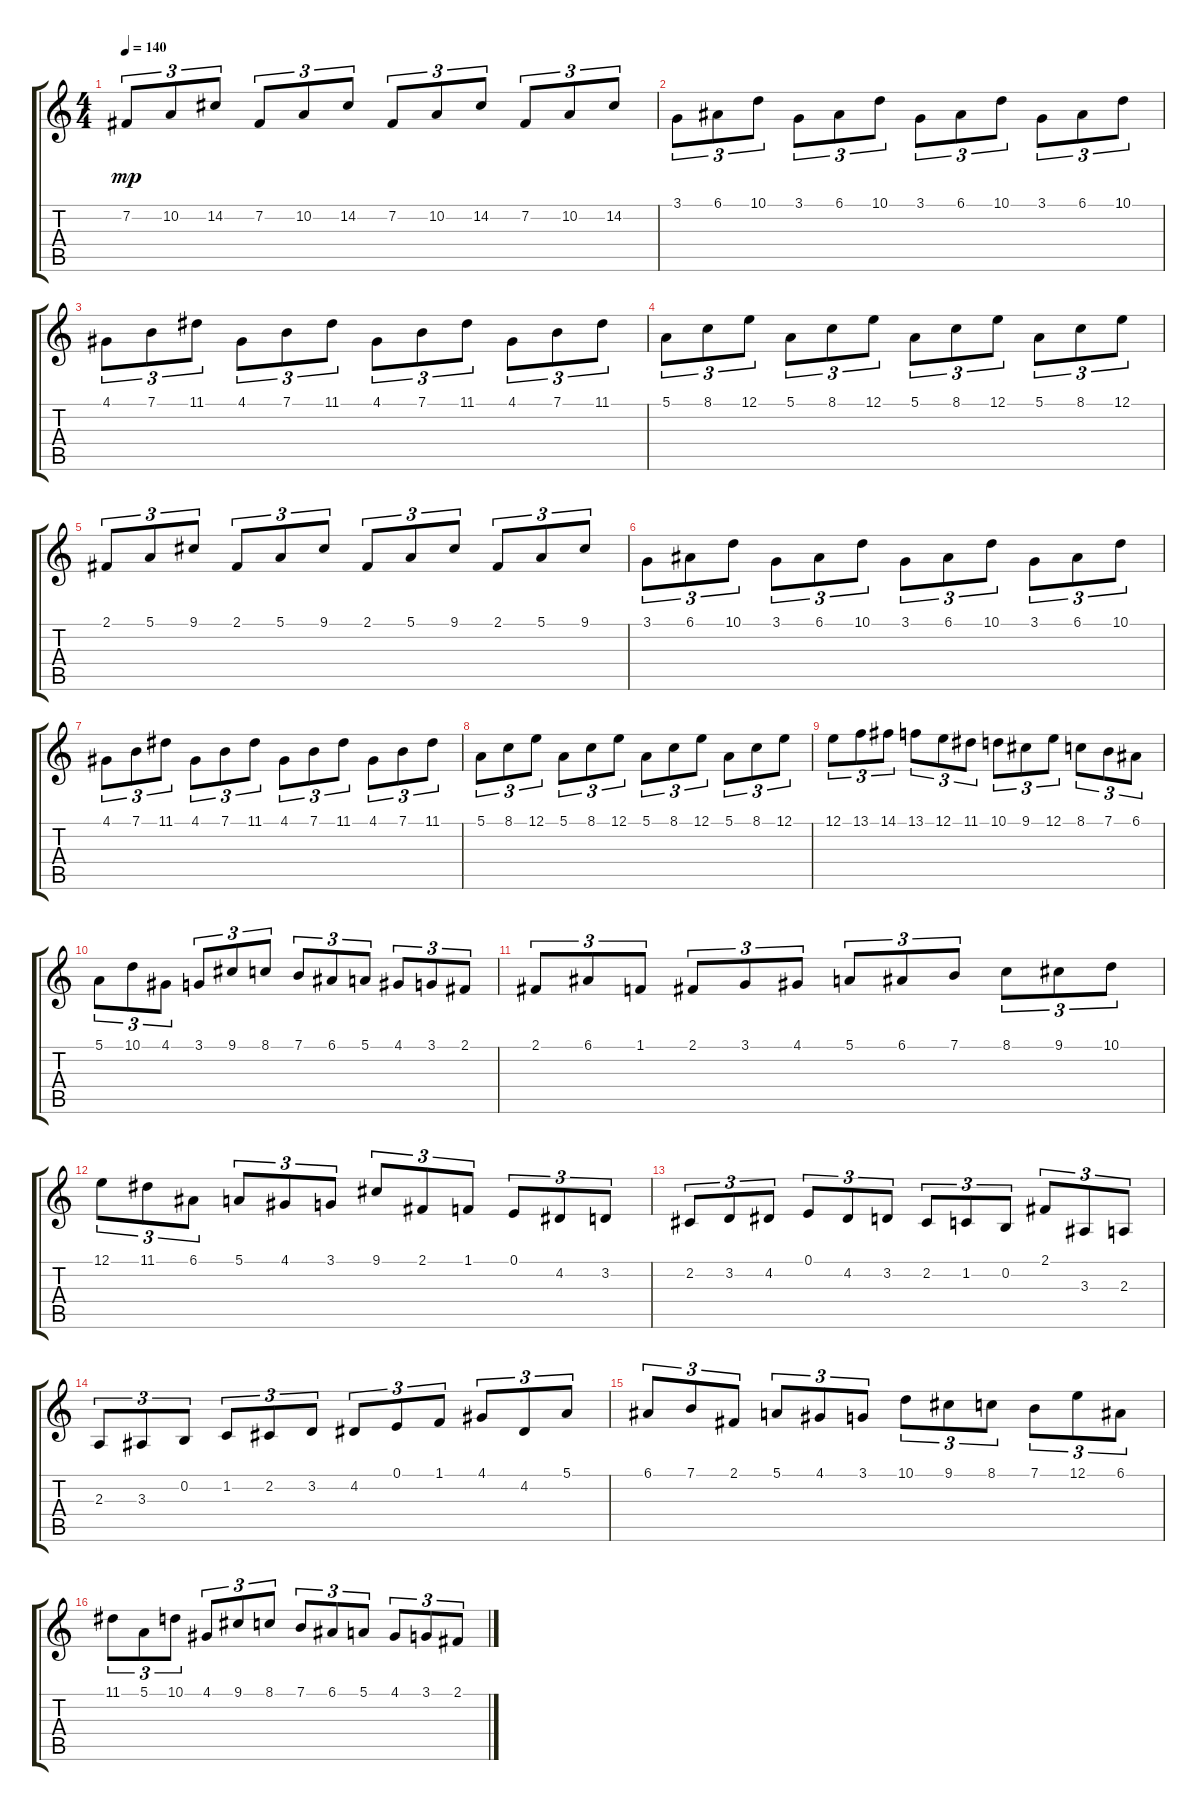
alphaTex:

\track "" {instrument stringensemble1}
\staff {score tabs}
\tuning (E4 B3 G3 D3 A2 E2) {hide}
\ts (4 4)
\tempo 140
\clef g2
\ks c
7.2.8{tu (3 2) dy mp} 10.2.8{tu (3 2)} 14.2.8{tu (3 2)} 7.2.8{tu (3 2)} 10.2.8{tu (3 2)} 14.2.8{tu (3 2)} 7.2.8{tu (3 2)} 10.2.8{tu (3 2)} 14.2.8{tu (3 2)} 7.2.8{tu (3 2)} 10.2.8{tu (3 2)} 14.2.8{tu (3 2)} |
3.1.8{tu (3 2)} 6.1.8{tu (3 2)} 10.1.8{tu (3 2)} 3.1.8{tu (3 2)} 6.1.8{tu (3 2)} 10.1.8{tu (3 2)} 3.1.8{tu (3 2)} 6.1.8{tu (3 2)} 10.1.8{tu (3 2)} 3.1.8{tu (3 2)} 6.1.8{tu (3 2)} 10.1.8{tu (3 2)} |
4.1.8{tu (3 2)} 7.1.8{tu (3 2)} 11.1.8{tu (3 2)} 4.1.8{tu (3 2)} 7.1.8{tu (3 2)} 11.1.8{tu (3 2)} 4.1.8{tu (3 2)} 7.1.8{tu (3 2)} 11.1.8{tu (3 2)} 4.1.8{tu (3 2)} 7.1.8{tu (3 2)} 11.1.8{tu (3 2)} |
5.1.8{tu (3 2)} 8.1.8{tu (3 2)} 12.1.8{tu (3 2)} 5.1.8{tu (3 2)} 8.1.8{tu (3 2)} 12.1.8{tu (3 2)} 5.1.8{tu (3 2)} 8.1.8{tu (3 2)} 12.1.8{tu (3 2)} 5.1.8{tu (3 2)} 8.1.8{tu (3 2)} 12.1.8{tu (3 2)} |
2.1.8{tu (3 2)} 5.1.8{tu (3 2)} 9.1.8{tu (3 2)} 2.1.8{tu (3 2)} 5.1.8{tu (3 2)} 9.1.8{tu (3 2)} 2.1.8{tu (3 2)} 5.1.8{tu (3 2)} 9.1.8{tu (3 2)} 2.1.8{tu (3 2)} 5.1.8{tu (3 2)} 9.1.8{tu (3 2)} |
3.1.8{tu (3 2)} 6.1.8{tu (3 2)} 10.1.8{tu (3 2)} 3.1.8{tu (3 2)} 6.1.8{tu (3 2)} 10.1.8{tu (3 2)} 3.1.8{tu (3 2)} 6.1.8{tu (3 2)} 10.1.8{tu (3 2)} 3.1.8{tu (3 2)} 6.1.8{tu (3 2)} 10.1.8{tu (3 2)} |
4.1.8{tu (3 2)} 7.1.8{tu (3 2)} 11.1.8{tu (3 2)} 4.1.8{tu (3 2)} 7.1.8{tu (3 2)} 11.1.8{tu (3 2)} 4.1.8{tu (3 2)} 7.1.8{tu (3 2)} 11.1.8{tu (3 2)} 4.1.8{tu (3 2)} 7.1.8{tu (3 2)} 11.1.8{tu (3 2)} |
5.1.8{tu (3 2)} 8.1.8{tu (3 2)} 12.1.8{tu (3 2)} 5.1.8{tu (3 2)} 8.1.8{tu (3 2)} 12.1.8{tu (3 2)} 5.1.8{tu (3 2)} 8.1.8{tu (3 2)} 12.1.8{tu (3 2)} 5.1.8{tu (3 2)} 8.1.8{tu (3 2)} 12.1.8{tu (3 2)} |
12.1.8{tu (3 2)} 13.1.8{tu (3 2)} 14.1.8{tu (3 2)} 13.1.8{tu (3 2)} 12.1.8{tu (3 2)} 11.1.8{tu (3 2)} 10.1.8{tu (3 2)} 9.1.8{tu (3 2)} 12.1.8{tu (3 2)} 8.1.8{tu (3 2)} 7.1.8{tu (3 2)} 6.1.8{tu (3 2)} |
5.1.8{tu (3 2)} 10.1.8{tu (3 2)} 4.1.8{tu (3 2)} 3.1.8{tu (3 2)} 9.1.8{tu (3 2)} 8.1.8{tu (3 2)} 7.1.8{tu (3 2)} 6.1.8{tu (3 2)} 5.1.8{tu (3 2)} 4.1.8{tu (3 2)} 3.1.8{tu (3 2)} 2.1.8{tu (3 2)} |
2.1.8{tu (3 2)} 6.1.8{tu (3 2)} 1.1.8{tu (3 2)} 2.1.8{tu (3 2)} 3.1.8{tu (3 2)} 4.1.8{tu (3 2)} 5.1.8{tu (3 2)} 6.1.8{tu (3 2)} 7.1.8{tu (3 2)} 8.1.8{tu (3 2)} 9.1.8{tu (3 2)} 10.1.8{tu (3 2)} |
12.1.8{tu (3 2)} 11.1.8{tu (3 2)} 6.1.8{tu (3 2)} 5.1.8{tu (3 2)} 4.1.8{tu (3 2)} 3.1.8{tu (3 2)} 9.1.8{tu (3 2)} 2.1.8{tu (3 2)} 1.1.8{tu (3 2)} 0.1.8{tu (3 2)} 4.2.8{tu (3 2)} 3.2.8{tu (3 2)} |
2.2.8{tu (3 2)} 3.2.8{tu (3 2)} 4.2.8{tu (3 2)} 0.1.8{tu (3 2)} 4.2.8{tu (3 2)} 3.2.8{tu (3 2)} 2.2.8{tu (3 2)} 1.2.8{tu (3 2)} 0.2.8{tu (3 2)} 2.1.8{tu (3 2)} 3.3.8{tu (3 2)} 2.3.8{tu (3 2)} |
2.3.8{tu (3 2)} 3.3.8{tu (3 2)} 0.2.8{tu (3 2)} 1.2.8{tu (3 2)} 2.2.8{tu (3 2)} 3.2.8{tu (3 2)} 4.2.8{tu (3 2)} 0.1.8{tu (3 2)} 1.1.8{tu (3 2)} 4.1.8{tu (3 2)} 4.2.8{tu (3 2)} 5.1.8{tu (3 2)} |
6.1.8{tu (3 2)} 7.1.8{tu (3 2)} 2.1.8{tu (3 2)} 5.1.8{tu (3 2)} 4.1.8{tu (3 2)} 3.1.8{tu (3 2)} 10.1.8{tu (3 2)} 9.1.8{tu (3 2)} 8.1.8{tu (3 2)} 7.1.8{tu (3 2)} 12.1.8{tu (3 2)} 6.1.8{tu (3 2)} |
11.1.8{tu (3 2)} 5.1.8{tu (3 2)} 10.1.8{tu (3 2)} 4.1.8{tu (3 2)} 9.1.8{tu (3 2)} 8.1.8{tu (3 2)} 7.1.8{tu (3 2)} 6.1.8{tu (3 2)} 5.1.8{tu (3 2)} 4.1.8{tu (3 2)} 3.1.8{tu (3 2)} 2.1.8{tu (3 2)}
